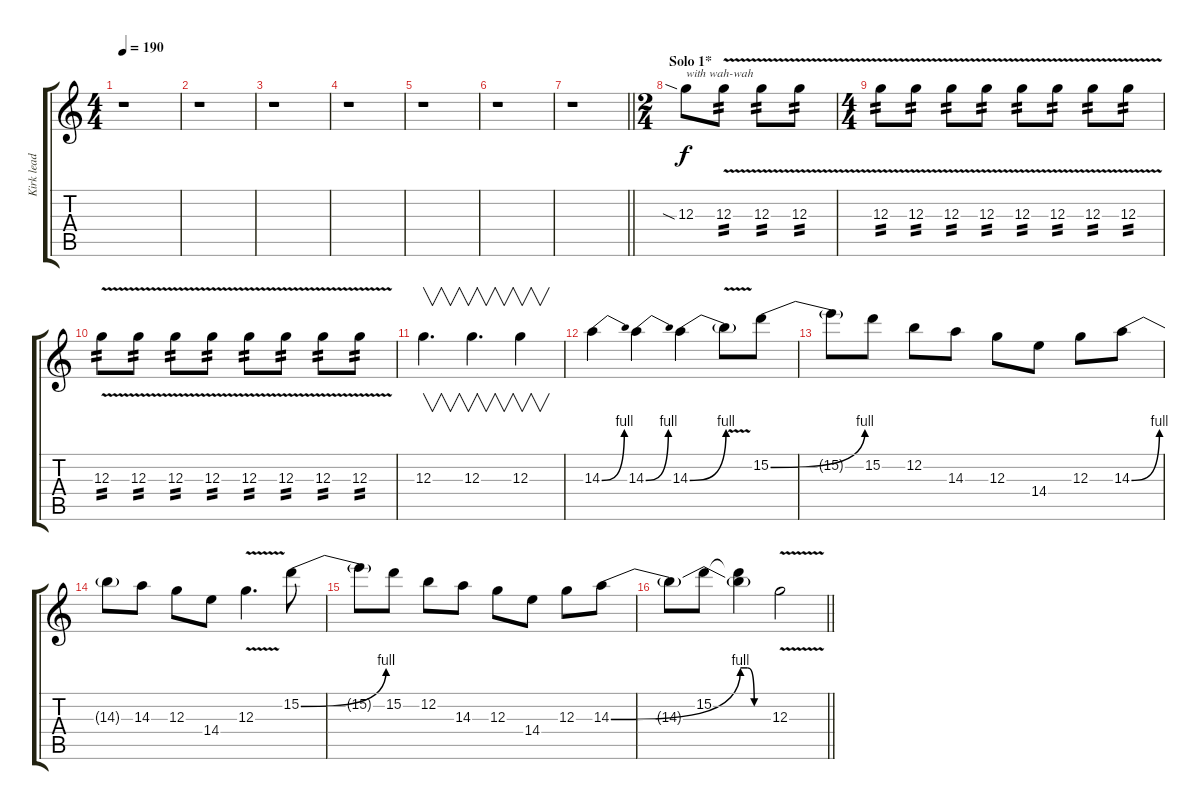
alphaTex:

\track ("Kirk lead" "Kirk lead") {instrument overdrivenguitar}
\staff {score tabs}
\tuning (E4 B3 G3 D3 A2 E2) {hide}
\ts (4 4)
\tempo 190
\clef g2
\ks c
r.1{dy f} |
r.1 |
r.1 |
r.1 |
r.1 |
r.1 |
\barLineRight lightlight
r.1 |
\ts (2 4)
\section ("" "Solo 1*")
12.3{sia}.8{txt "with wah-wah" volume 15} 12.3{v}.8{tp 2} 12.3{v}.8{tp 2} 12.3{v}.8{tp 2} |
\ts (4 4)
12.3{v}.8{tp 2} 12.3{v}.8{tp 2} 12.3{v}.8{tp 2} 12.3{v}.8{tp 2} 12.3{v}.8{tp 2} 12.3{v}.8{tp 2} 12.3{v}.8{tp 2} 12.3{v}.8{tp 2} |
12.3{v}.8{tp 2} 12.3{v}.8{tp 2} 12.3{v}.8{tp 2} 12.3{v}.8{tp 2} 12.3{v}.8{tp 2} 12.3{v}.8{tp 2} 12.3{v}.8{tp 2} 12.3{v}.8{tp 2} |
12.3.4{v d} 12.3.4{v d} 12.3.4{v} |
14.3{be (bend 0 0 60 4)}.4 14.3{be (bend 0 0 60 4)}.4 14.3{be (bend 0 0 60 4)}.4 14.3{v t}.8 15.2{be (bend 0 0 60 4)}.8 |
15.2{t}.8 15.2.8 12.2.8 14.3.8 12.3.8 14.4.8 12.3.8 14.3{be (bend 0 0 60 4)}.8 |
14.3{t}.8 14.3.8 12.3.8 14.4.8 12.3{v}.4{d} 15.2{be (bend 0 0 60 4)}.8 |
15.2{t}.8 15.2.8 12.2.8 14.3.8 12.3.8 14.4.8 12.3.8 14.3{be (bend 0 0 60 4)}.8 |
\barLineRight lightlight
14.3{t}.8 15.2.8 (15.2{t} 14.3{be (custom 0 4 15 4 30 0 60 0) t}).4 12.3{v}.2
